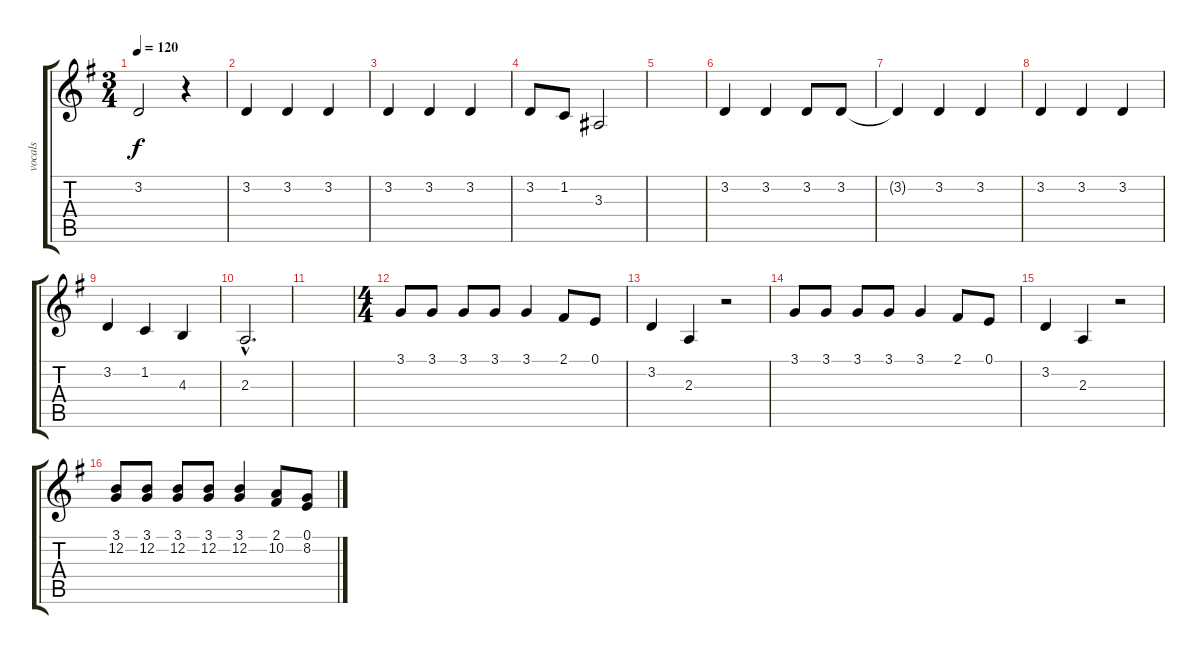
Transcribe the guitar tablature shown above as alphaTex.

\track ("vocals" "vocals") {instrument sitar}
\staff {score tabs}
\tuning (E4 B3 G3 D3 A2 E2) {hide}
\ts (3 4)
\tempo 120
\clef g2
\ks g
3.2.2{dy f} r.4 |
3.2.4 3.2.4 3.2.4 |
3.2.4 3.2.4 3.2.4 |
3.2.8 1.2.8 3.3.2 |
|
3.2.4 3.2.4 3.2.8 3.2.8 |
3.2{t}.4 3.2.4 3.2.4 |
3.2.4 3.2.4 3.2.4 |
3.2.4 1.2.4 4.3.4 |
2.3{hac}.2{d} |
|
\ts (4 4)
3.1.8 3.1.8 3.1.8 3.1.8 3.1.4 2.1.8 0.1.8 |
3.2.4 2.3.4 r.2 |
3.1.8 3.1.8 3.1.8 3.1.8 3.1.4 2.1.8 0.1.8 |
3.2.4 2.3.4 r.2 |
(3.1 12.2).8 (3.1 12.2).8 (3.1 12.2).8 (3.1 12.2).8 (3.1 12.2).4 (2.1 10.2).8 (0.1 8.2).8
